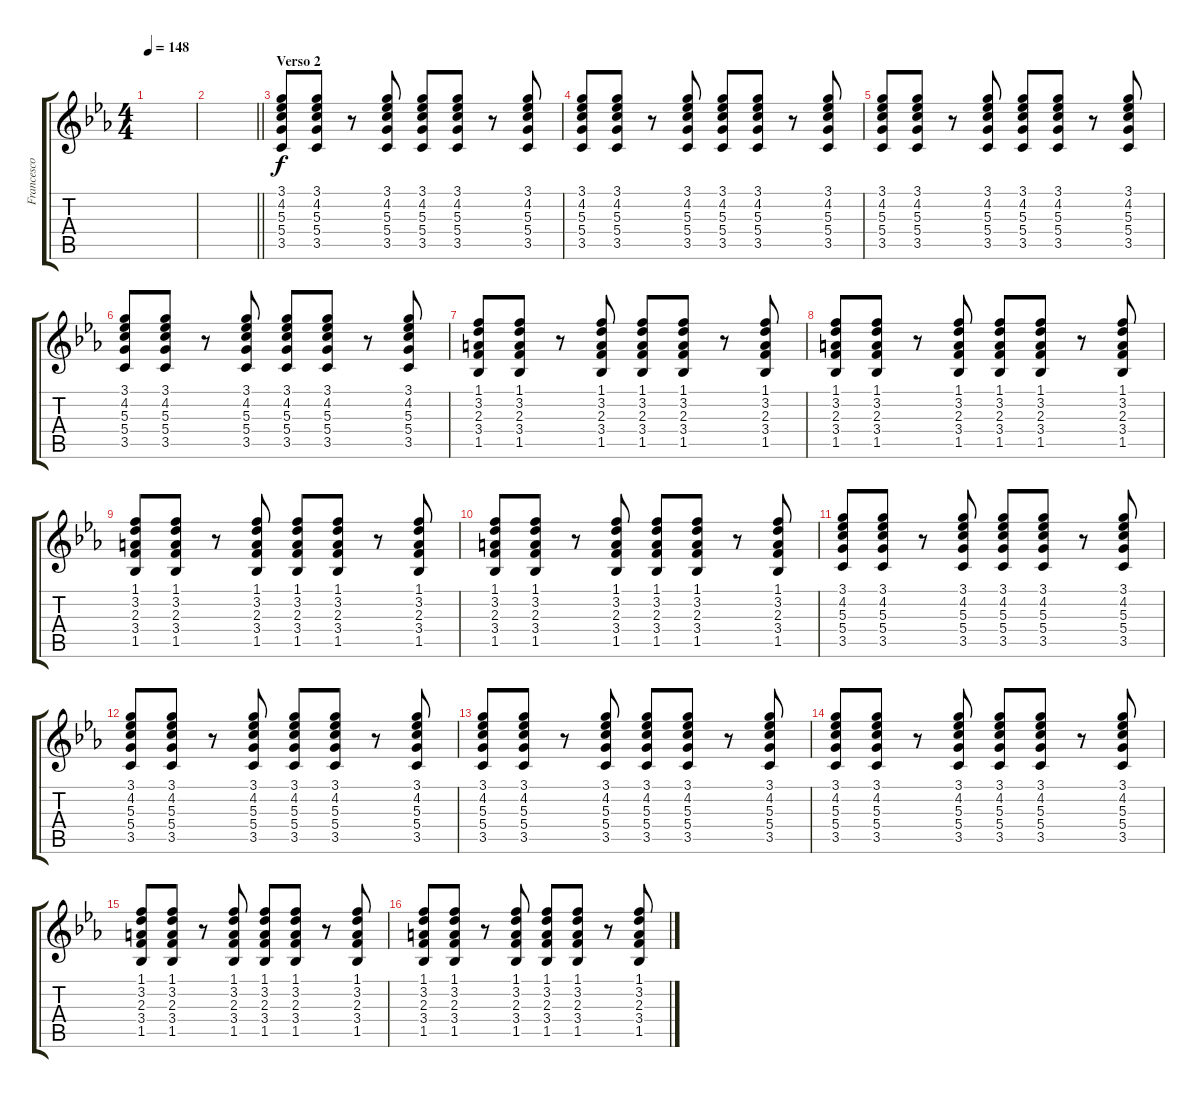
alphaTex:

\track ("Francesco Bianconi [Chitarra]" "Francesco ") {instrument acousticguitarsteel}
\staff {score tabs}
\tuning (E4 B3 G3 D3 A2 E2) {hide}
\ts (4 4)
\tempo 148
\clef g2
\ks cminor
|
\barLineRight lightlight
|
\section ("" "Verso 2")
(3.1 4.2 5.3 5.4 3.5).8 (3.1 4.2 5.3 5.4 3.5).8 r.8 (3.1 4.2 5.3 5.4 3.5).8 (3.1 4.2 5.3 5.4 3.5).8 (3.1 4.2 5.3 5.4 3.5).8 r.8 (3.1 4.2 5.3 5.4 3.5).8 |
(3.1 4.2 5.3 5.4 3.5).8 (3.1 4.2 5.3 5.4 3.5).8 r.8 (3.1 4.2 5.3 5.4 3.5).8 (3.1 4.2 5.3 5.4 3.5).8 (3.1 4.2 5.3 5.4 3.5).8 r.8 (3.1 4.2 5.3 5.4 3.5).8 |
(3.1 4.2 5.3 5.4 3.5).8 (3.1 4.2 5.3 5.4 3.5).8 r.8 (3.1 4.2 5.3 5.4 3.5).8 (3.1 4.2 5.3 5.4 3.5).8 (3.1 4.2 5.3 5.4 3.5).8 r.8 (3.1 4.2 5.3 5.4 3.5).8 |
(3.1 4.2 5.3 5.4 3.5).8 (3.1 4.2 5.3 5.4 3.5).8 r.8 (3.1 4.2 5.3 5.4 3.5).8 (3.1 4.2 5.3 5.4 3.5).8 (3.1 4.2 5.3 5.4 3.5).8 r.8 (3.1 4.2 5.3 5.4 3.5).8 |
(1.1 3.2 2.3 3.4 1.5).8 (1.1 3.2 2.3 3.4 1.5).8 r.8 (1.1 3.2 2.3 3.4 1.5).8 (1.1 3.2 2.3 3.4 1.5).8 (1.1 3.2 2.3 3.4 1.5).8 r.8 (1.1 3.2 2.3 3.4 1.5).8 |
(1.1 3.2 2.3 3.4 1.5).8 (1.1 3.2 2.3 3.4 1.5).8 r.8 (1.1 3.2 2.3 3.4 1.5).8 (1.1 3.2 2.3 3.4 1.5).8 (1.1 3.2 2.3 3.4 1.5).8 r.8 (1.1 3.2 2.3 3.4 1.5).8 |
(1.1 3.2 2.3 3.4 1.5).8 (1.1 3.2 2.3 3.4 1.5).8 r.8 (1.1 3.2 2.3 3.4 1.5).8 (1.1 3.2 2.3 3.4 1.5).8 (1.1 3.2 2.3 3.4 1.5).8 r.8 (1.1 3.2 2.3 3.4 1.5).8 |
(1.1 3.2 2.3 3.4 1.5).8 (1.1 3.2 2.3 3.4 1.5).8 r.8 (1.1 3.2 2.3 3.4 1.5).8 (1.1 3.2 2.3 3.4 1.5).8 (1.1 3.2 2.3 3.4 1.5).8 r.8 (1.1 3.2 2.3 3.4 1.5).8 |
(3.1 4.2 5.3 5.4 3.5).8 (3.1 4.2 5.3 5.4 3.5).8 r.8 (3.1 4.2 5.3 5.4 3.5).8 (3.1 4.2 5.3 5.4 3.5).8 (3.1 4.2 5.3 5.4 3.5).8 r.8 (3.1 4.2 5.3 5.4 3.5).8 |
(3.1 4.2 5.3 5.4 3.5).8 (3.1 4.2 5.3 5.4 3.5).8 r.8 (3.1 4.2 5.3 5.4 3.5).8 (3.1 4.2 5.3 5.4 3.5).8 (3.1 4.2 5.3 5.4 3.5).8 r.8 (3.1 4.2 5.3 5.4 3.5).8 |
(3.1 4.2 5.3 5.4 3.5).8 (3.1 4.2 5.3 5.4 3.5).8 r.8 (3.1 4.2 5.3 5.4 3.5).8 (3.1 4.2 5.3 5.4 3.5).8 (3.1 4.2 5.3 5.4 3.5).8 r.8 (3.1 4.2 5.3 5.4 3.5).8 |
(3.1 4.2 5.3 5.4 3.5).8 (3.1 4.2 5.3 5.4 3.5).8 r.8 (3.1 4.2 5.3 5.4 3.5).8 (3.1 4.2 5.3 5.4 3.5).8 (3.1 4.2 5.3 5.4 3.5).8 r.8 (3.1 4.2 5.3 5.4 3.5).8 |
(1.1 3.2 2.3 3.4 1.5).8 (1.1 3.2 2.3 3.4 1.5).8 r.8 (1.1 3.2 2.3 3.4 1.5).8 (1.1 3.2 2.3 3.4 1.5).8 (1.1 3.2 2.3 3.4 1.5).8 r.8 (1.1 3.2 2.3 3.4 1.5).8 |
(1.1 3.2 2.3 3.4 1.5).8 (1.1 3.2 2.3 3.4 1.5).8 r.8 (1.1 3.2 2.3 3.4 1.5).8 (1.1 3.2 2.3 3.4 1.5).8 (1.1 3.2 2.3 3.4 1.5).8 r.8 (1.1 3.2 2.3 3.4 1.5).8
